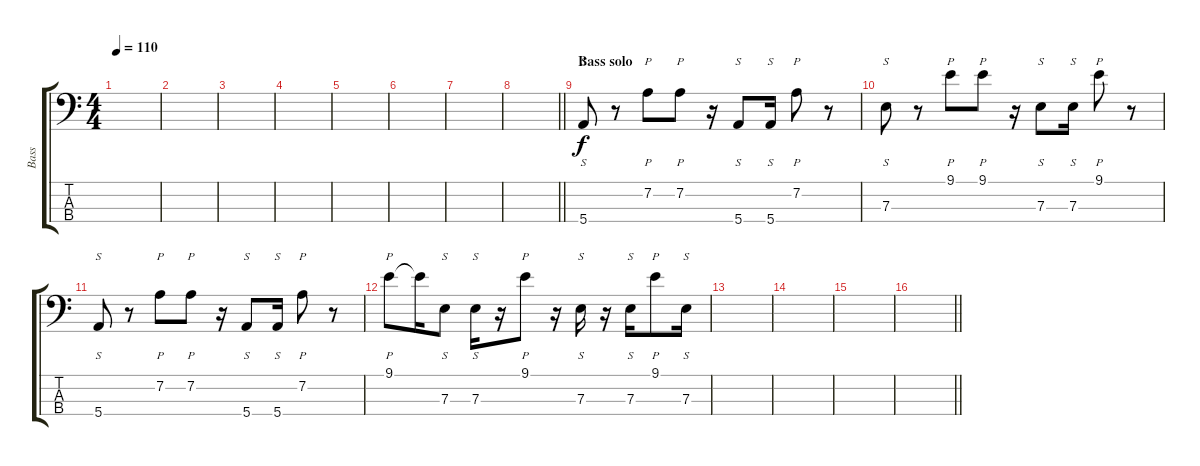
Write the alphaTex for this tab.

\track ("Bass" "Bass") {instrument slapbass2}
\staff {score tabs}
\tuning (G2 D2 A1 E1) {hide}
\ts (4 4)
\tempo 110
\clef f4
\ks c
|
|
|
|
|
|
|
\barLineRight lightlight
|
\section ("" "Bass solo")
5.4.8{s} r.8 7.2.8{p} 7.2.8{p} r.16 5.4.8{s} 5.4.16{s} 7.2.8{p} r.8 |
7.3.8{s} r.8 9.1.8{p} 9.1.8{p} r.16 7.3.8{s} 7.3.16{s} 9.1.8{p} r.8 |
5.4.8{s} r.8 7.2.8{p} 7.2.8{p} r.16 5.4.8{s} 5.4.16{s} 7.2.8{p} r.8 |
9.1.8{p} 9.1{t}.16 7.3.8{s} 7.3.16{s} r.16 9.1.8{p} r.16 7.3.16{s} r.16 7.3.16{s} 9.1.8{p} 7.3.16{s} |
|
|
|
\barLineRight lightlight
